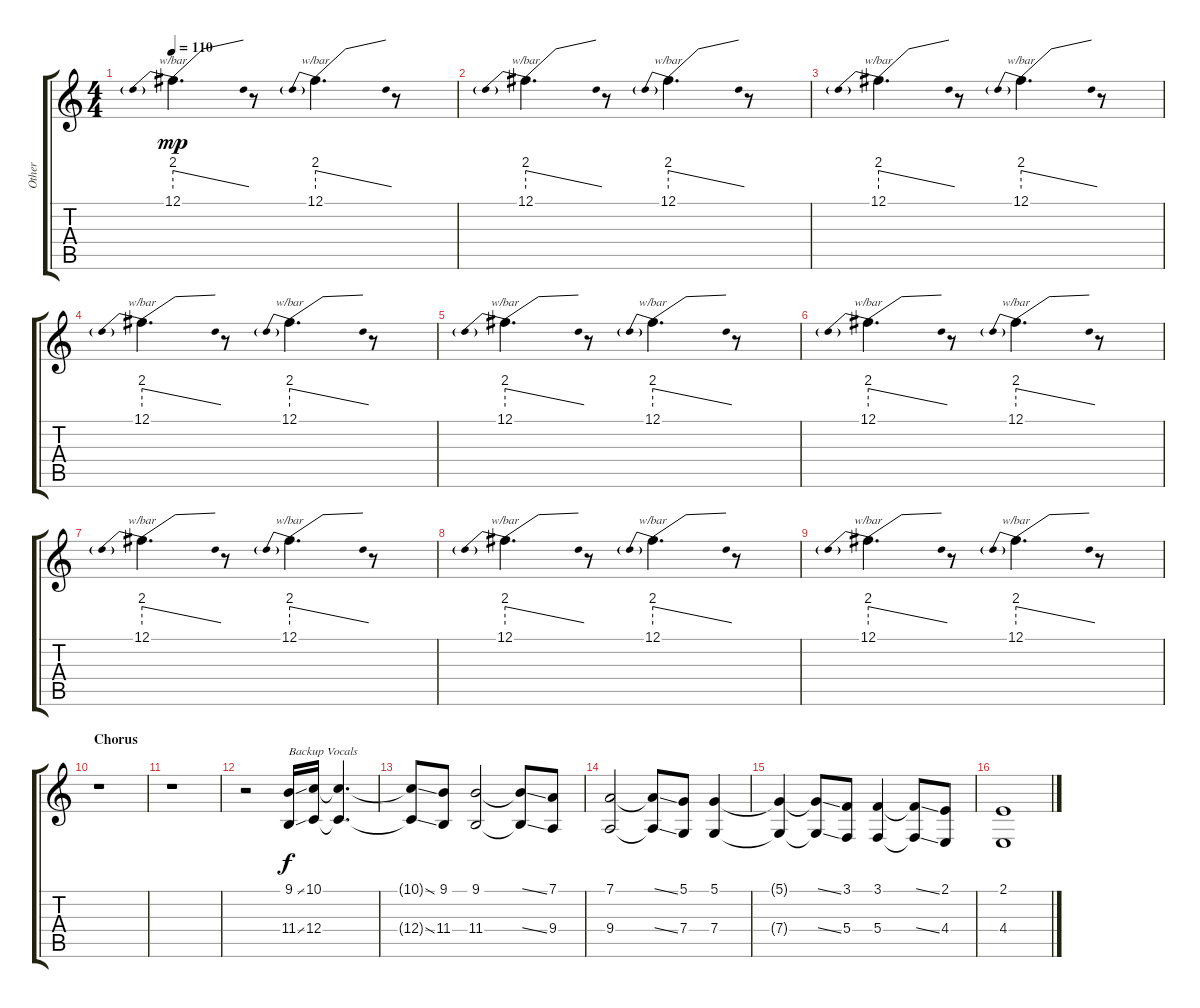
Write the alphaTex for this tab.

\track ("Other" "Other") {instrument electricpiano2}
\staff {score tabs}
\tuning (D4 A3 F3 C3 G2 C2) {hide}
\ts (4 4)
\tempo 110
\clef g2
\ks c
12.1.4{d tbe (predivedive default 0 8 60 0) dy mp} r.8 12.1.4{d tbe (predivedive default 0 8 60 0)} r.8 |
12.1.4{d tbe (predivedive default 0 8 60 0)} r.8 12.1.4{d tbe (predivedive default 0 8 60 0)} r.8 |
12.1.4{d tbe (predivedive default 0 8 60 0)} r.8 12.1.4{d tbe (predivedive default 0 8 60 0)} r.8 |
12.1.4{d tbe (predivedive default 0 8 60 0)} r.8 12.1.4{d tbe (predivedive default 0 8 60 0)} r.8 |
12.1.4{d tbe (predivedive default 0 8 60 0)} r.8 12.1.4{d tbe (predivedive default 0 8 60 0)} r.8 |
12.1.4{d tbe (predivedive default 0 8 60 0)} r.8 12.1.4{d tbe (predivedive default 0 8 60 0)} r.8 |
12.1.4{d tbe (predivedive default 0 8 60 0)} r.8 12.1.4{d tbe (predivedive default 0 8 60 0)} r.8 |
12.1.4{d tbe (predivedive default 0 8 60 0)} r.8 12.1.4{d tbe (predivedive default 0 8 60 0)} r.8 |
12.1.4{d tbe (predivedive default 0 8 60 0)} r.8 12.1.4{d tbe (predivedive default 0 8 60 0)} r.8 |
\section ("" "Chorus")
r.1 |
r.1 |
r.2 (9.1{ss} 11.4{ss}).16{txt "Backup Vocals" dy f} (10.1 12.4).16 (10.1{t} 12.4{t}).4{d} |
(10.1{ss t} 12.4{ss t}).8 (9.1 11.4).8 (9.1 11.4).2 (9.1{ss t} 11.4{ss t}).8 (7.1 9.4).8 |
(7.1 9.4).2 (7.1{ss t} 9.4{ss t}).8 (5.1 7.4).8 (5.1 7.4).4 |
(5.1{t} 7.4{t}).4 (5.1{ss t} 7.4{ss t}).8 (3.1 5.4).8 (3.1 5.4).4 (3.1{ss t} 5.4{ss t}).8 (2.1 4.4).8 |
(2.1 4.4).1
